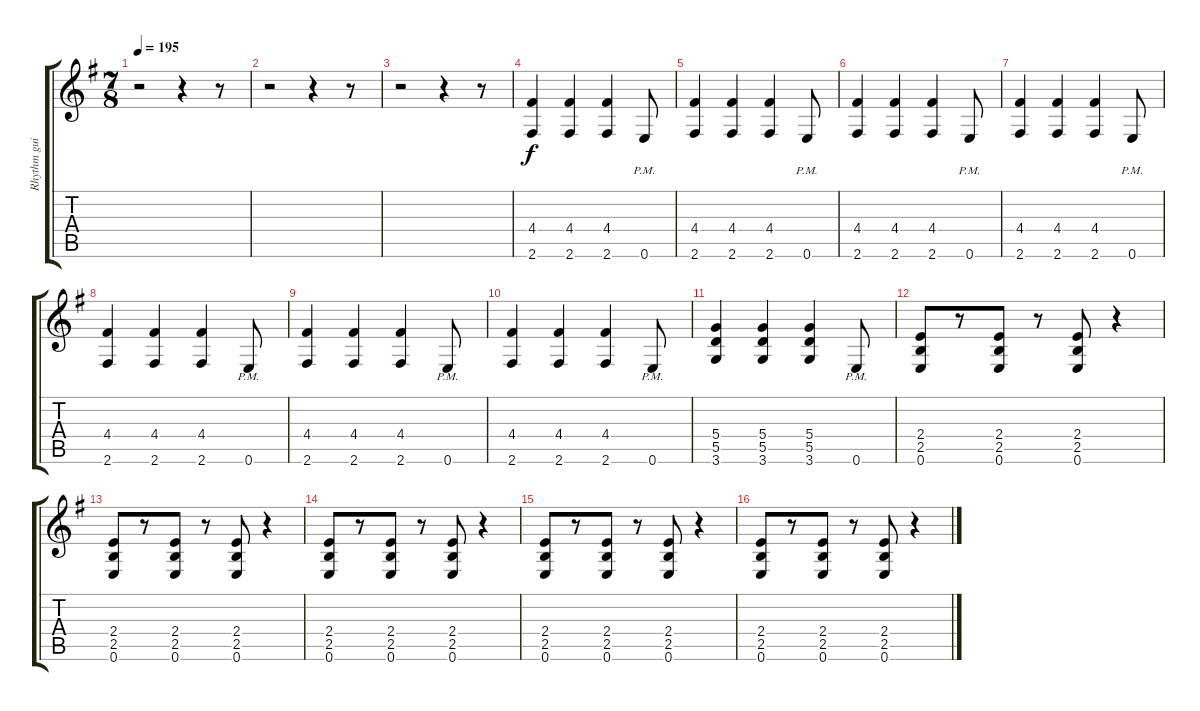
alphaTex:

\track ("Rhythm guitar" "Rhythm gui") {instrument distortionguitar}
\staff {score tabs}
\tuning (E4 B3 G3 D3 A2 E2) {hide}
\ts (7 8)
\tempo 195
\clef g2
\ks eminor
r.2{dy f} r.4 r.8 |
r.2 r.4 r.8 |
r.2 r.4 r.8 |
(4.4 2.6).4 (4.4 2.6).4 (4.4 2.6).4 0.6{pm}.8 |
(4.4 2.6).4 (4.4 2.6).4 (4.4 2.6).4 0.6{pm}.8 |
(4.4 2.6).4 (4.4 2.6).4 (4.4 2.6).4 0.6{pm}.8 |
(4.4 2.6).4 (4.4 2.6).4 (4.4 2.6).4 0.6{pm}.8 |
(4.4 2.6).4 (4.4 2.6).4 (4.4 2.6).4 0.6{pm}.8 |
(4.4 2.6).4 (4.4 2.6).4 (4.4 2.6).4 0.6{pm}.8 |
(4.4 2.6).4 (4.4 2.6).4 (4.4 2.6).4 0.6{pm}.8 |
(5.4 5.5 3.6).4 (5.4 5.5 3.6).4 (5.4 5.5 3.6).4 0.6{pm}.8 |
(2.4 2.5 0.6).8 r.8 (2.4 2.5 0.6).8 r.8 (2.4 2.5 0.6).8 r.4 |
(2.4 2.5 0.6).8 r.8 (2.4 2.5 0.6).8 r.8 (2.4 2.5 0.6).8 r.4 |
(2.4 2.5 0.6).8 r.8 (2.4 2.5 0.6).8 r.8 (2.4 2.5 0.6).8 r.4 |
(2.4 2.5 0.6).8 r.8 (2.4 2.5 0.6).8 r.8 (2.4 2.5 0.6).8 r.4 |
(2.4 2.5 0.6).8 r.8 (2.4 2.5 0.6).8 r.8 (2.4 2.5 0.6).8 r.4
